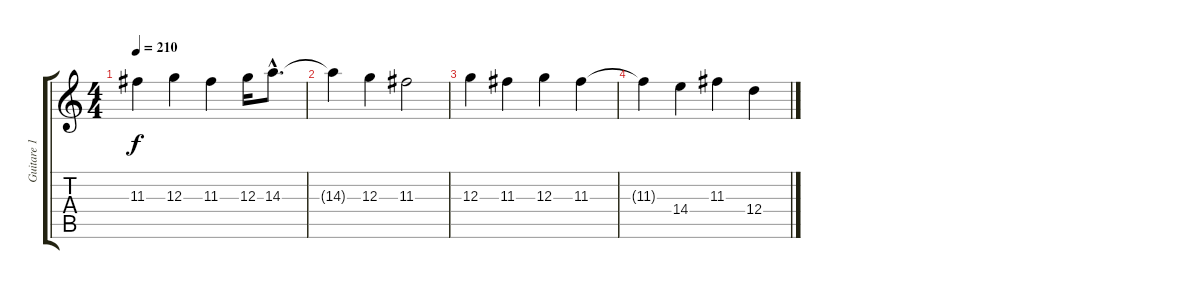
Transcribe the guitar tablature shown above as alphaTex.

\track ("Guitare 1" "Guitare 1") {instrument distortionguitar}
\staff {score tabs}
\tuning (E4 B3 G3 D3 A2 E2) {hide}
\ts (4 4)
\tempo 210
\clef g2
\ks c
11.3.4{dy f} 12.3.4 11.3.4 12.3.16 14.3{hac}.8{d} |
14.3{t}.4 12.3.4 11.3.2 |
12.3.4 11.3.4 12.3.4 11.3.4 |
11.3{t}.4 14.4.4 11.3.4 12.4.4
